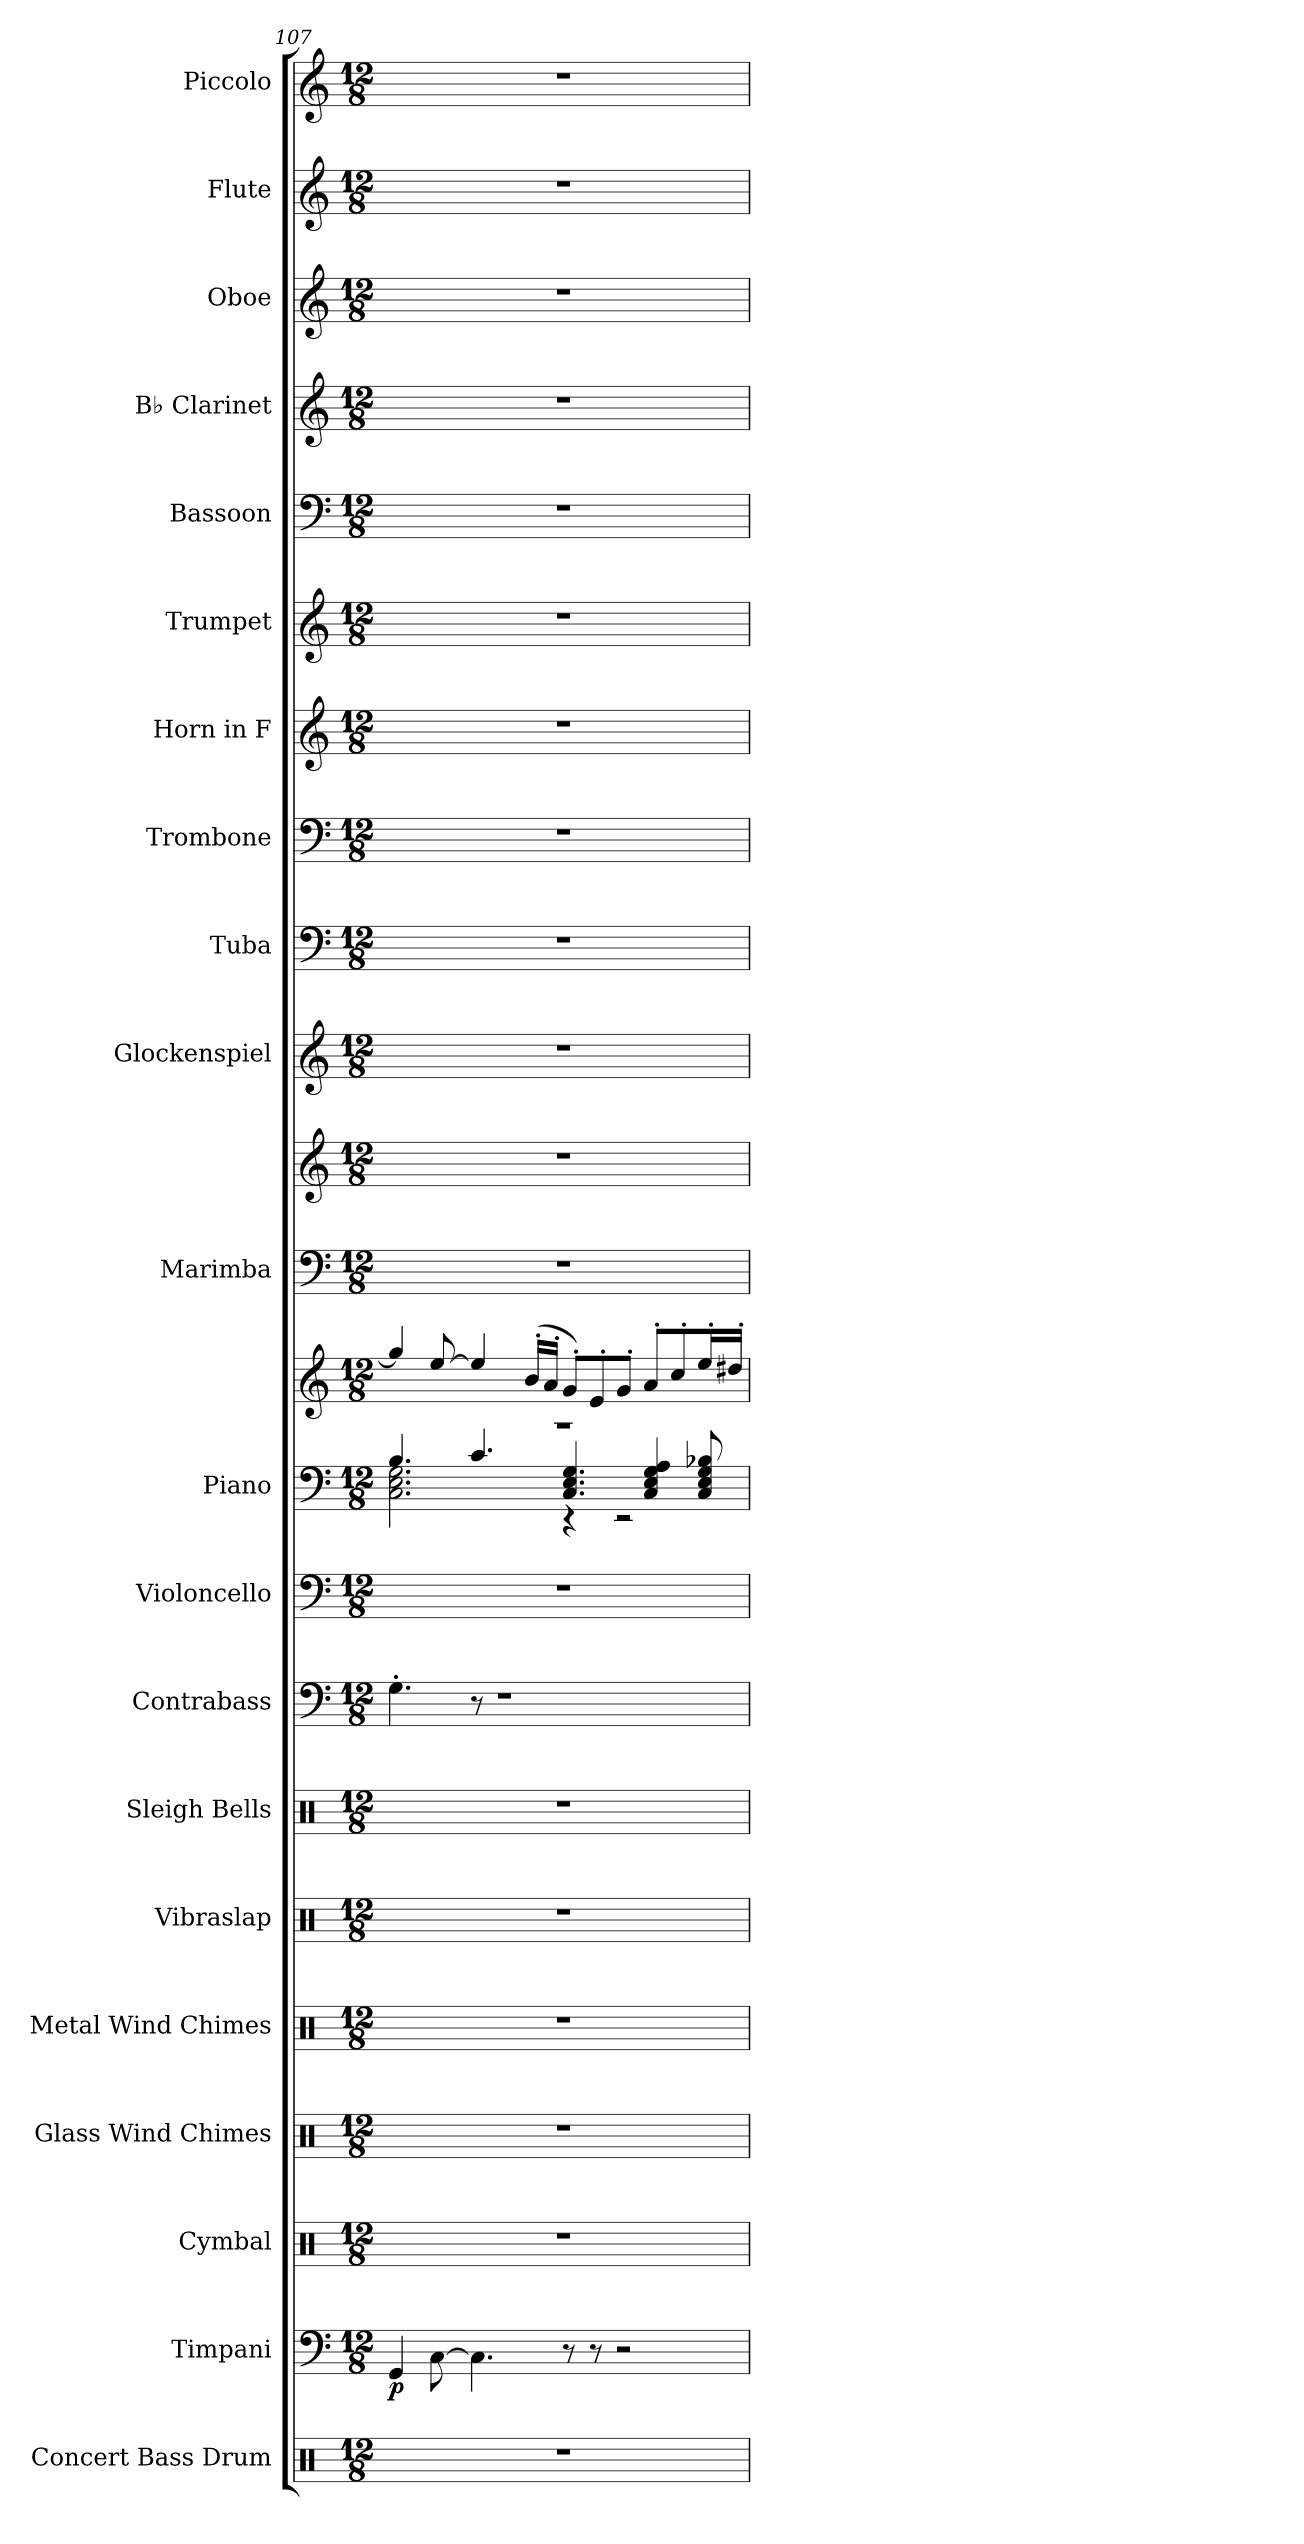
**kern	**kern	**dynam	**kern	**kern	**kern	**kern	**kern	**kern	**kern	**kern	**kern	**kern	**kern	**kern	**kern	**kern	**kern	**kern	**kern	**kern	**kern	**kern	**kern
*part21	*part20	*part20	*part19	*part18	*part17	*part16	*part15	*part14	*part13	*part12	*part12	*part11	*part11	*part10	*part9	*part8	*part7	*part6	*part5	*part4	*part3	*part2	*part1
*staff23	*staff22	*staff22	*staff21	*staff20	*staff19	*staff18	*staff17	*staff16	*staff15	*staff14	*staff13	*staff12	*staff11	*staff10	*staff9	*staff8	*staff7	*staff6	*staff5	*staff4	*staff3	*staff2	*staff1
*I"Concert Bass Drum	*I"Timpani	*	*I"Cymbal	*I"Glass Wind Chimes	*I"Metal Wind Chimes	*I"Vibraslap	*I"Sleigh Bells	*I"Contrabass	*I"Violoncello	*I"Piano	*	*I"Marimba	*	*I"Glockenspiel	*I"Tuba	*I"Trombone	*I"Horn in F	*I"Trumpet	*I"Bassoon	*I"B♭ Clarinet	*I"Oboe	*I"Flute	*I"Piccolo
*I'Con. BD	*I'Timp.	*	*I'Cym.	*I'Gl. Wn Ch.	*I'Met. Wn Ch.	*I'Vibslp.	*I'Sle. Be.	*I'Cb.	*I'Vc.	*I'Pno.	*	*I'Mrm.	*	*I'Glock.	*I'Tba.	*I'Tbn.	*	*I'Tpt.	*I'Bsn.	*I'B♭ Cl.	*I'Ob.	*I'Fl.	*I'Picc.
*clefX	*clefF4	*	*clefX	*clefX	*clefX	*clefX	*clefX	*clefF4	*clefF4	*clefF4	*clefG2	*clefF4	*clefG2	*clefG2	*clefF4	*clefF4	*clefG2	*clefG2	*clefF4	*clefG2	*clefG2	*clefG2	*clefG2
*	*	*	*	*	*	*	*	*ITrd7c12	*	*	*	*	*	*ITrd-14c-24	*	*	*ITrd4c7	*ITrd1c2	*	*ITrd1c2	*	*	*ITrd-7c-12
*k[]	*k[]	*	*k[]	*k[]	*k[]	*k[]	*k[]	*k[]	*k[]	*k[]	*k[]	*k[]	*k[]	*k[]	*k[]	*k[]	*k[b-]	*k[b-e-]	*k[]	*k[b-e-]	*k[]	*k[]	*k[]
*M12/8	*M12/8	*	*M12/8	*M12/8	*M12/8	*M12/8	*M12/8	*M12/8	*M12/8	*M12/8	*M12/8	*M12/8	*M12/8	*M12/8	*M12/8	*M12/8	*M12/8	*M12/8	*M12/8	*M12/8	*M12/8	*M12/8	*M12/8
=107	=107	=107	=107	=107	=107	=107	=107	=107	=107	=107	=107	=107	=107	=107	=107	=107	=107	=107	=107	=107	=107	=107	=107
*	*	*	*	*	*	*	*	*	*	*^	*^	*	*	*	*	*	*	*	*	*	*	*	*
!	!	!LO:DY:b	!	!	!	!	!	!	!	!	!	!	!	!	!	!	!	!	!	!	!	!	!	!	!
1.r	4GG/	p	1.r	1.r	1.r	1.r	1.r	4.GG'\	1.r	4.B/	2.C\ 2.E\ 2.G\	4gg/]	1.r	1.r	1.r	1.r	1.r	1.r	1.r	1.r	1.r	1.r	1.r	1.r	1.r
.	[8C\	.	.	.	.	.	.	.	.	.	.	[8ee/	.	.	.	.	.	.	.	.	.	.	.	.	.
.	4.C\]	.	.	.	.	.	.	8r	.	4.c/	.	4ee/]	.	.	.	.	.	.	.	.	.	.	.	.	.
.	.	.	.	.	.	.	.	1r	.	.	.	.	.	.	.	.	.	.	.	.	.	.	.	.	.
.	.	.	.	.	.	.	.	.	.	.	.	(>16b'/LL	.	.	.	.	.	.	.	.	.	.	.	.	.
.	.	.	.	.	.	.	.	.	.	.	.	16a'/JJ	.	.	.	.	.	.	.	.	.	.	.	.	.
.	8r	.	.	.	.	.	.	.	.	4.C/ 4.E/ 4.G/	4r	8g'/L)	.	.	.	.	.	.	.	.	.	.	.	.	.
.	8r	.	.	.	.	.	.	.	.	.	.	8e'/	.	.	.	.	.	.	.	.	.	.	.	.	.
.	2r	.	.	.	.	.	.	.	.	.	2r	8g'/J	.	.	.	.	.	.	.	.	.	.	.	.	.
.	.	.	.	.	.	.	.	.	.	4C/ 4E/ 4G/ 4A/	.	8a'/L	.	.	.	.	.	.	.	.	.	.	.	.	.
.	.	.	.	.	.	.	.	.	.	.	.	8cc'/	.	.	.	.	.	.	.	.	.	.	.	.	.
.	.	.	.	.	.	.	.	.	.	8C/ 8E/ 8G/ 8B-X/	.	16ee'/L	.	.	.	.	.	.	.	.	.	.	.	.	.
.	.	.	.	.	.	.	.	.	.	.	.	16dd#X'/JJ	.	.	.	.	.	.	.	.	.	.	.	.	.
*	*	*	*	*	*	*	*	*	*	*v	*v	*	*	*	*	*	*	*	*	*	*	*	*	*	*
*	*	*	*	*	*	*	*	*	*	*	*v	*v	*	*	*	*	*	*	*	*	*	*	*	*
=	=	=	=	=	=	=	=	=	=	=	=	=	=	=	=	=	=	=	=	=	=	=	=
*-	*-	*-	*-	*-	*-	*-	*-	*-	*-	*-	*-	*-	*-	*-	*-	*-	*-	*-	*-	*-	*-	*-	*-
